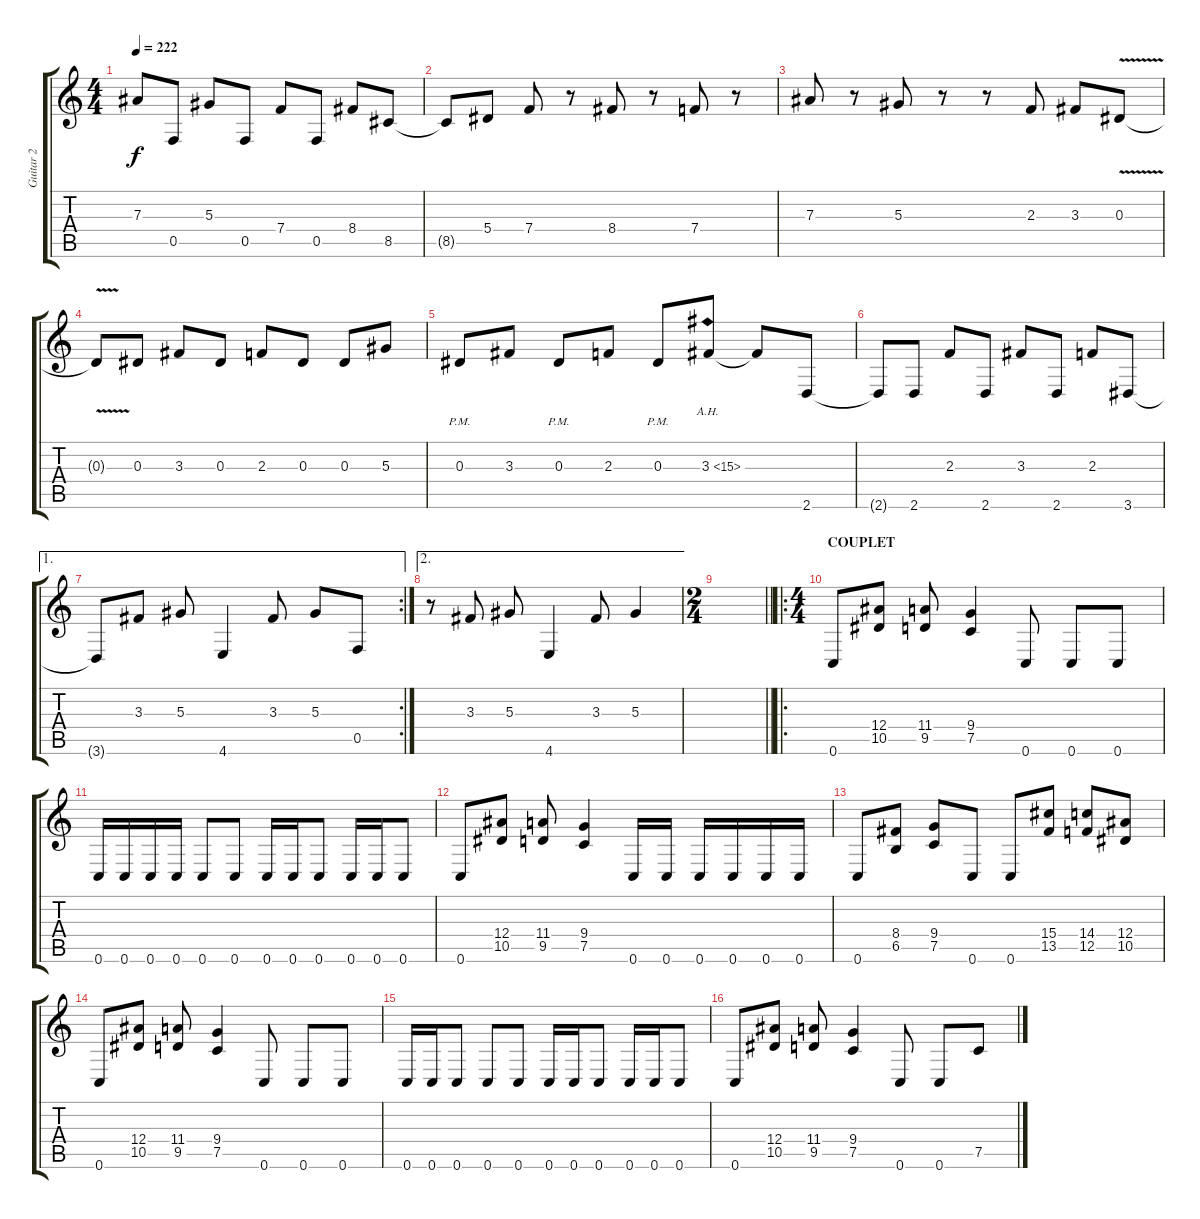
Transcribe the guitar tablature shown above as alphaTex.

\track ("Guitar 2" "Guitar 2") {instrument distortionguitar}
\staff {score tabs}
\tuning (C4 G3 Eb3 Bb2 F2 C2) {hide}
\ts (4 4)
\tempo 222
\clef g2
\ks c
7.3.8{dy f} 0.5.8 5.3.8 0.5.8 7.4.8 0.5.8 8.4.8 8.5.8 |
8.5{t}.8 5.4.8 7.4.8 r.8 8.4.8 r.8 7.4.8 r.8 |
7.3.8 r.8 5.3.8 r.8 r.8 2.3.8 3.3.8 0.3{v}.8 |
0.3{t}.8 0.3.8 3.3.8 0.3.8 2.3.8 0.3.8 0.3.8 5.3.8 |
0.3{pm}.8 3.3.8 0.3{pm}.8 2.3.8 0.3{pm}.8 3.3{ah 12}.8 3.3{t}.8 2.6.8 |
2.6{t}.8 2.6.8 2.3.8 2.6.8 3.3.8 2.6.8 2.3.8 3.6.8 |
\ae 1
\rc 2
3.6{t}.8 3.3.8 5.3.8 4.6.4 3.3.8 5.3.8 0.5.8 |
\ae 2
r.8 3.3.8 5.3.8 4.6.4 3.3.8 5.3.4 |
\ts (2 4)
\barLineRight lightlight
|
\ro
\ts (4 4)
\section ("" "COUPLET")
0.6.8 (12.4 10.5).8 (11.4 9.5).8 (9.4 7.5).4 0.6.8 0.6.8 0.6.8 |
0.6.16 0.6.16 0.6.16 0.6.16 0.6.8 0.6.8 0.6.16 0.6.16 0.6.8 0.6.16 0.6.16 0.6.8 |
0.6.8 (12.4 10.5).8 (11.4 9.5).8 (9.4 7.5).4 0.6.16 0.6.16 0.6.16 0.6.16 0.6.16 0.6.16 |
0.6.8 (8.4 6.5).8 (9.4 7.5).8 0.6.8 0.6.8 (15.4 13.5).8 (14.4 12.5).8 (12.4 10.5).8 |
0.6.8 (12.4 10.5).8 (11.4 9.5).8 (9.4 7.5).4 0.6.8 0.6.8 0.6.8 |
0.6.16 0.6.16 0.6.8 0.6.8 0.6.8 0.6.16 0.6.16 0.6.8 0.6.16 0.6.16 0.6.8 |
0.6.8 (12.4 10.5).8 (11.4 9.5).8 (9.4 7.5).4 0.6.8 0.6.8 7.5.8
